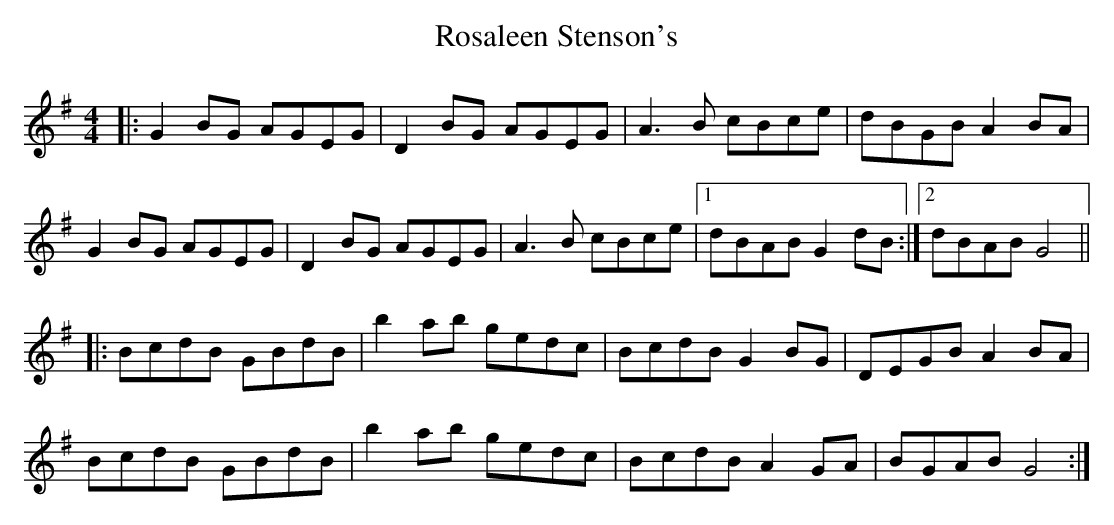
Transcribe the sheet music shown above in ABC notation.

X:1
T: Rosaleen Stenson's
M: 4/4
L: 1/8
K: Gmaj
|:G2BG AGEG | D2BG AGEG | A3B cBce | dBGB A2BA |
G2BG AGEG | D2BG AGEG | A3B cBce |1 dBAB G2dB :|2 dBAB G4 ||
|:BcdB GBdB | b2ab gedc | BcdB G2BG | DEGB A2BA |
BcdB GBdB | b2ab gedc | BcdB A2GA | BGAB G4:|
